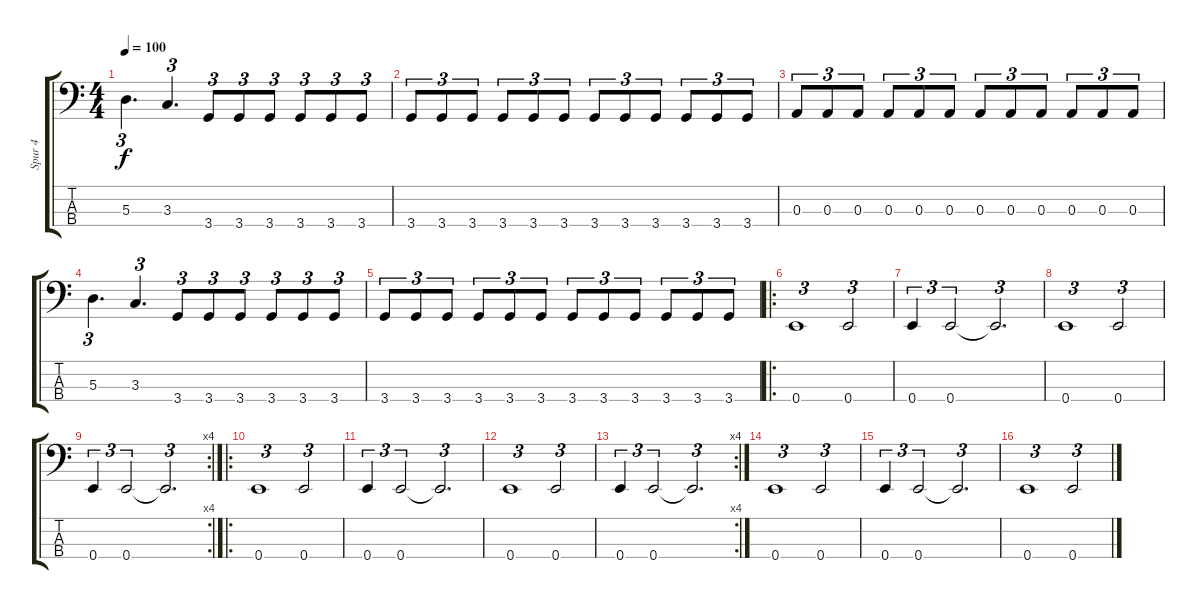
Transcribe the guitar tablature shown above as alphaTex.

\track ("Spur 4" "Spur 4") {instrument electricbassfinger}
\staff {score tabs}
\tuning (G2 D2 A1 E1) {hide}
\ts (4 4)
\tempo 100
\clef f4
\ks c
5.3.4{d tu (3 2) dy f} 3.3.4{d tu (3 2)} 3.4.8{tu (3 2)} 3.4.8{tu (3 2)} 3.4.8{tu (3 2)} 3.4.8{tu (3 2)} 3.4.8{tu (3 2)} 3.4.8{tu (3 2)} |
3.4.8{tu (3 2)} 3.4.8{tu (3 2)} 3.4.8{tu (3 2)} 3.4.8{tu (3 2)} 3.4.8{tu (3 2)} 3.4.8{tu (3 2)} 3.4.8{tu (3 2)} 3.4.8{tu (3 2)} 3.4.8{tu (3 2)} 3.4.8{tu (3 2)} 3.4.8{tu (3 2)} 3.4.8{tu (3 2)} |
0.3.8{tu (3 2)} 0.3.8{tu (3 2)} 0.3.8{tu (3 2)} 0.3.8{tu (3 2)} 0.3.8{tu (3 2)} 0.3.8{tu (3 2)} 0.3.8{tu (3 2)} 0.3.8{tu (3 2)} 0.3.8{tu (3 2)} 0.3.8{tu (3 2)} 0.3.8{tu (3 2)} 0.3.8{tu (3 2)} |
5.3.4{d tu (3 2)} 3.3.4{d tu (3 2)} 3.4.8{tu (3 2)} 3.4.8{tu (3 2)} 3.4.8{tu (3 2)} 3.4.8{tu (3 2)} 3.4.8{tu (3 2)} 3.4.8{tu (3 2)} |
3.4.8{tu (3 2)} 3.4.8{tu (3 2)} 3.4.8{tu (3 2)} 3.4.8{tu (3 2)} 3.4.8{tu (3 2)} 3.4.8{tu (3 2)} 3.4.8{tu (3 2)} 3.4.8{tu (3 2)} 3.4.8{tu (3 2)} 3.4.8{tu (3 2)} 3.4.8{tu (3 2)} 3.4.8{tu (3 2)} |
\ro
0.4.1{tu (3 2)} 0.4.2{tu (3 2)} |
0.4.4{tu (3 2)} 0.4.2{tu (3 2)} 0.4{t}.2{d tu (3 2)} |
0.4.1{tu (3 2)} 0.4.2{tu (3 2)} |
\rc 4
0.4.4{tu (3 2)} 0.4.2{tu (3 2)} 0.4{t}.2{d tu (3 2)} |
\ro
0.4.1{tu (3 2)} 0.4.2{tu (3 2)} |
0.4.4{tu (3 2)} 0.4.2{tu (3 2)} 0.4{t}.2{d tu (3 2)} |
0.4.1{tu (3 2)} 0.4.2{tu (3 2)} |
\rc 4
0.4.4{tu (3 2)} 0.4.2{tu (3 2)} 0.4{t}.2{d tu (3 2)} |
0.4.1{tu (3 2) volume 10} 0.4.2{tu (3 2)} |
0.4.4{tu (3 2)} 0.4.2{tu (3 2)} 0.4{t}.2{d tu (3 2)} |
0.4.1{tu (3 2)} 0.4.2{tu (3 2)}
